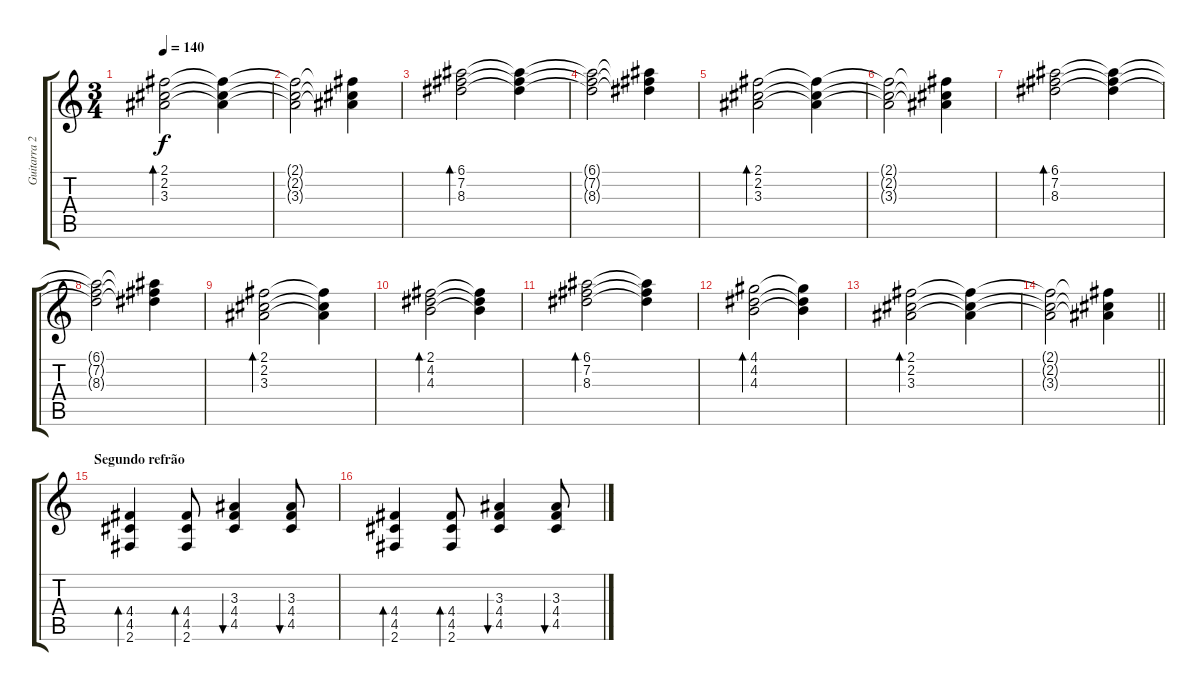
\track ("Guitarra 2" "Guitarra 2") {instrument acousticguitarsteel}
\staff {score tabs}
\tuning (E4 B3 G3 D3 A2 E2) {hide}
\ts (3 4)
\tempo 140
\clef g2
\ks c
(2.1 2.2 3.3).2{bd 480 dy f} (2.1{t} 2.2{t} 3.3{t}).4 |
(2.1{t} 2.2{t} 3.3{t}).2 (2.1{t} 2.2{t} 3.3{t}).4 |
(6.1 7.2 8.3).2{bd 480} (6.1{t} 7.2{t} 8.3{t}).4 |
(6.1{t} 7.2{t} 8.3{t}).2 (6.1{t} 7.2{t} 8.3{t}).4 |
(2.1 2.2 3.3).2{bd 480} (2.1{t} 2.2{t} 3.3{t}).4 |
(2.1{t} 2.2{t} 3.3{t}).2 (2.1{t} 2.2{t} 3.3{t}).4 |
(6.1 7.2 8.3).2{bd 480} (6.1{t} 7.2{t} 8.3{t}).4 |
(6.1{t} 7.2{t} 8.3{t}).2 (6.1{t} 7.2{t} 8.3{t}).4 |
(2.1 2.2 3.3).2{bd 480} (2.1{t} 2.2{t} 3.3{t}).4 |
(2.1 4.2 4.3).2{bd 480} (2.1{t} 4.2{t} 4.3{t}).4 |
(6.1 7.2 8.3).2{bd 480} (6.1{t} 7.2{t} 8.3{t}).4 |
(4.1 4.2 4.3).2{bd 480} (4.1{t} 4.2{t} 4.3{t}).4 |
(2.1 2.2 3.3).2{bd 480} (2.1{t} 2.2{t} 3.3{t}).4 |
\barLineRight lightlight
(2.1{t} 2.2{t} 3.3{t}).2 (2.1{t} 2.2{t} 3.3{t}).4 |
\section ("" "Segundo refrão")
(4.4 4.5 2.6).4{bd 120} (4.4 4.5 2.6).8{bd 60} (3.3 4.4 4.5).4{bu 60} (3.3 4.4 4.5).8{bu 60} |
(4.4 4.5 2.6).4{bd 120} (4.4 4.5 2.6).8{bd 60} (3.3 4.4 4.5).4{bu 60} (3.3 4.4 4.5).8{bu 60}
